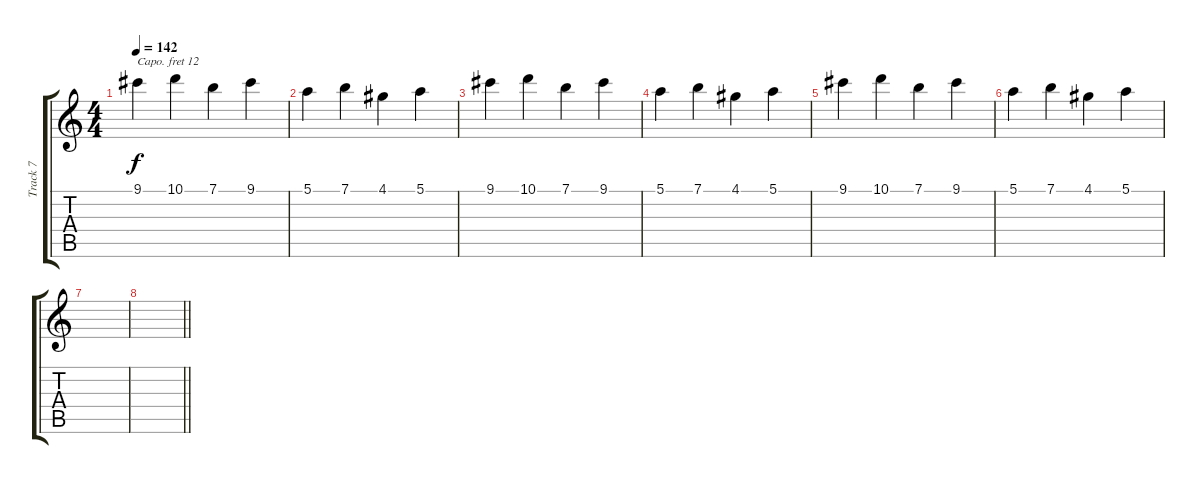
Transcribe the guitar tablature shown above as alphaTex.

\track ("Track 7" "Track 7") {instrument glockenspiel}
\staff {score tabs}
\capo 12
\tuning (E4 B3 G3 D3 A2 E2) {hide}
\ts (4 4)
\tempo 142
\clef g2
\ks c
9.1.4{dy f} 10.1.4 7.1.4 9.1.4 |
5.1.4 7.1.4 4.1.4 5.1.4 |
9.1.4 10.1.4 7.1.4 9.1.4 |
5.1.4 7.1.4 4.1.4 5.1.4 |
9.1.4 10.1.4 7.1.4 9.1.4 |
5.1.4 7.1.4 4.1.4 5.1.4 |
|
\barLineRight lightlight
